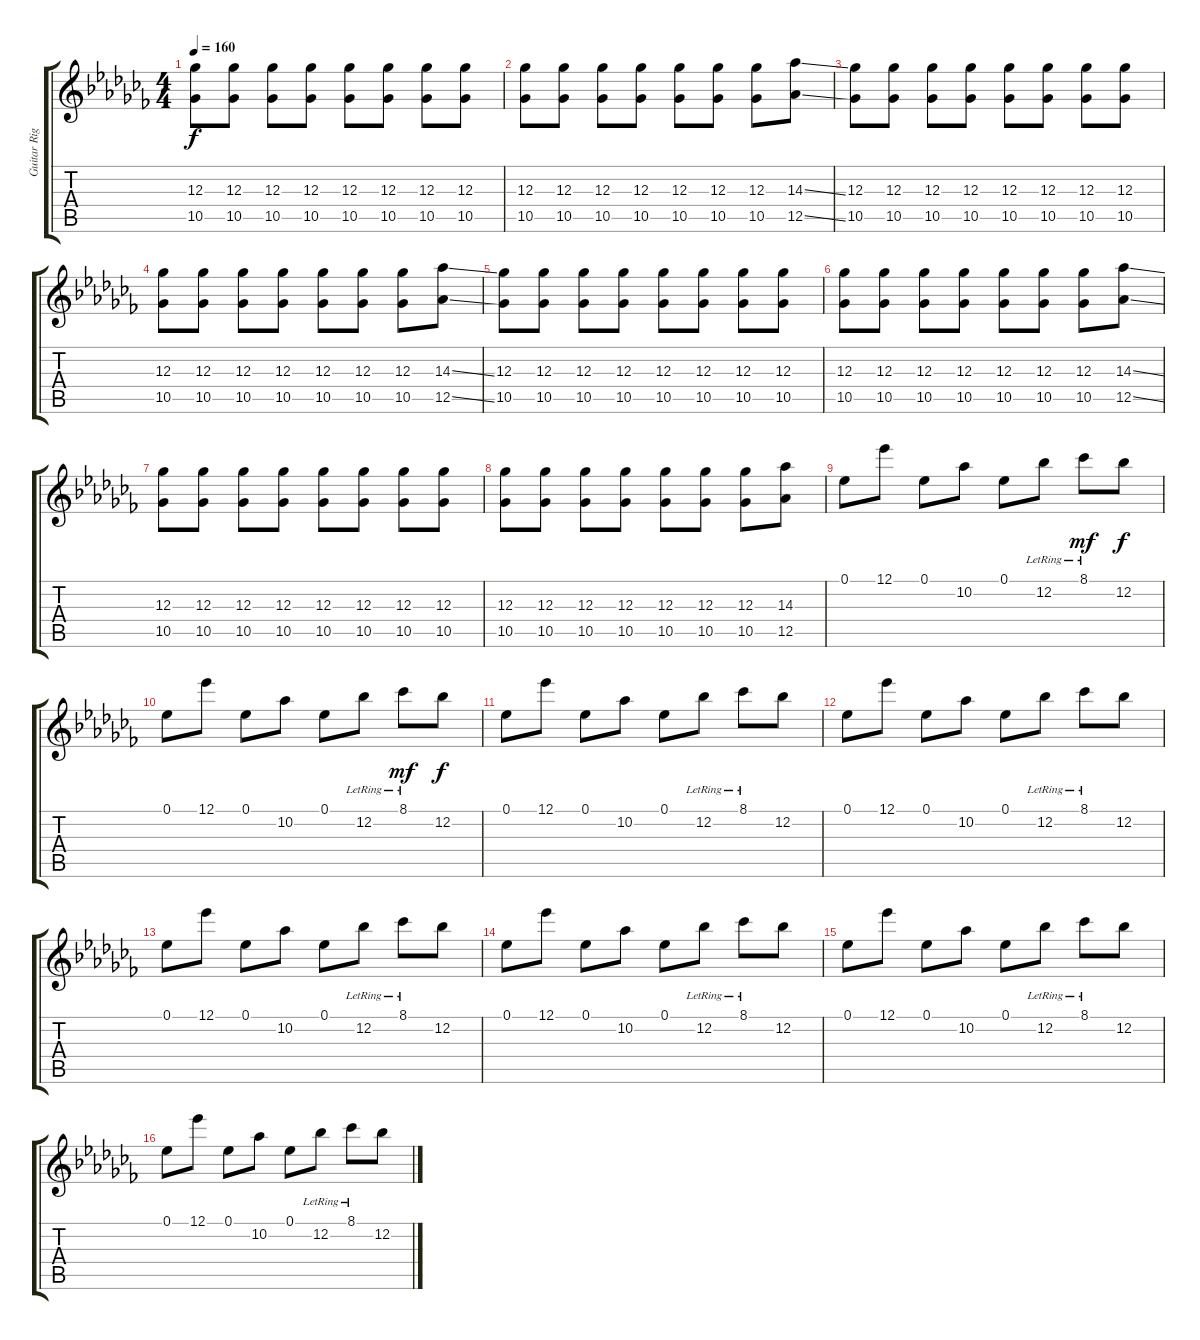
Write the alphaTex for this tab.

\track ("Guitar Right" "Guitar Rig") {instrument electricguitarjazz}
\staff {score tabs}
\tuning (Eb4 Bb3 Gb3 Db3 Ab2 Eb2) {hide}
\ts (4 4)
\tempo 160
\clef g2
\ks cb
(12.3 10.5).8{dy f} (12.3 10.5).8 (12.3 10.5).8 (12.3 10.5).8 (12.3 10.5).8 (12.3 10.5).8 (12.3 10.5).8 (12.3 10.5).8 |
(12.3 10.5).8 (12.3 10.5).8 (12.3 10.5).8 (12.3 10.5).8 (12.3 10.5).8 (12.3 10.5).8 (12.3 10.5).8 (14.3{ss} 12.5{ss}).8 |
(12.3 10.5).8 (12.3 10.5).8 (12.3 10.5).8 (12.3 10.5).8 (12.3 10.5).8 (12.3 10.5).8 (12.3 10.5).8 (12.3 10.5).8 |
(12.3 10.5).8 (12.3 10.5).8 (12.3 10.5).8 (12.3 10.5).8 (12.3 10.5).8 (12.3 10.5).8 (12.3 10.5).8 (14.3{ss} 12.5{ss}).8 |
(12.3 10.5).8 (12.3 10.5).8 (12.3 10.5).8 (12.3 10.5).8 (12.3 10.5).8 (12.3 10.5).8 (12.3 10.5).8 (12.3 10.5).8 |
(12.3 10.5).8 (12.3 10.5).8 (12.3 10.5).8 (12.3 10.5).8 (12.3 10.5).8 (12.3 10.5).8 (12.3 10.5).8 (14.3{ss} 12.5{ss}).8 |
(12.3 10.5).8 (12.3 10.5).8 (12.3 10.5).8 (12.3 10.5).8 (12.3 10.5).8 (12.3 10.5).8 (12.3 10.5).8 (12.3 10.5).8 |
(12.3 10.5).8 (12.3 10.5).8 (12.3 10.5).8 (12.3 10.5).8 (12.3 10.5).8 (12.3 10.5).8 (12.3 10.5).8 (14.3 12.5).8 |
0.1.8{volume 13 balance 8 instrument distortionguitar} 12.1.8 0.1.8 10.2.8 0.1.8 12.2{lr}.8 8.1{lr}.8{dy mf} 12.2.8{dy f} |
0.1.8 12.1.8 0.1.8 10.2.8 0.1.8 12.2{lr}.8 8.1{lr}.8{dy mf} 12.2.8{dy f} |
0.1.8 12.1.8 0.1.8 10.2.8 0.1.8 12.2{lr}.8 8.1{lr}.8 12.2.8 |
0.1.8 12.1.8 0.1.8 10.2.8 0.1.8 12.2{lr}.8 8.1{lr}.8 12.2.8 |
0.1.8 12.1.8 0.1.8 10.2.8 0.1.8 12.2{lr}.8 8.1{lr}.8 12.2.8 |
0.1.8 12.1.8 0.1.8 10.2.8 0.1.8 12.2{lr}.8 8.1{lr}.8 12.2.8 |
0.1.8 12.1.8 0.1.8 10.2.8 0.1.8 12.2{lr}.8 8.1{lr}.8 12.2.8 |
0.1.8 12.1.8 0.1.8 10.2.8 0.1.8 12.2{lr}.8 8.1{lr}.8 12.2.8
